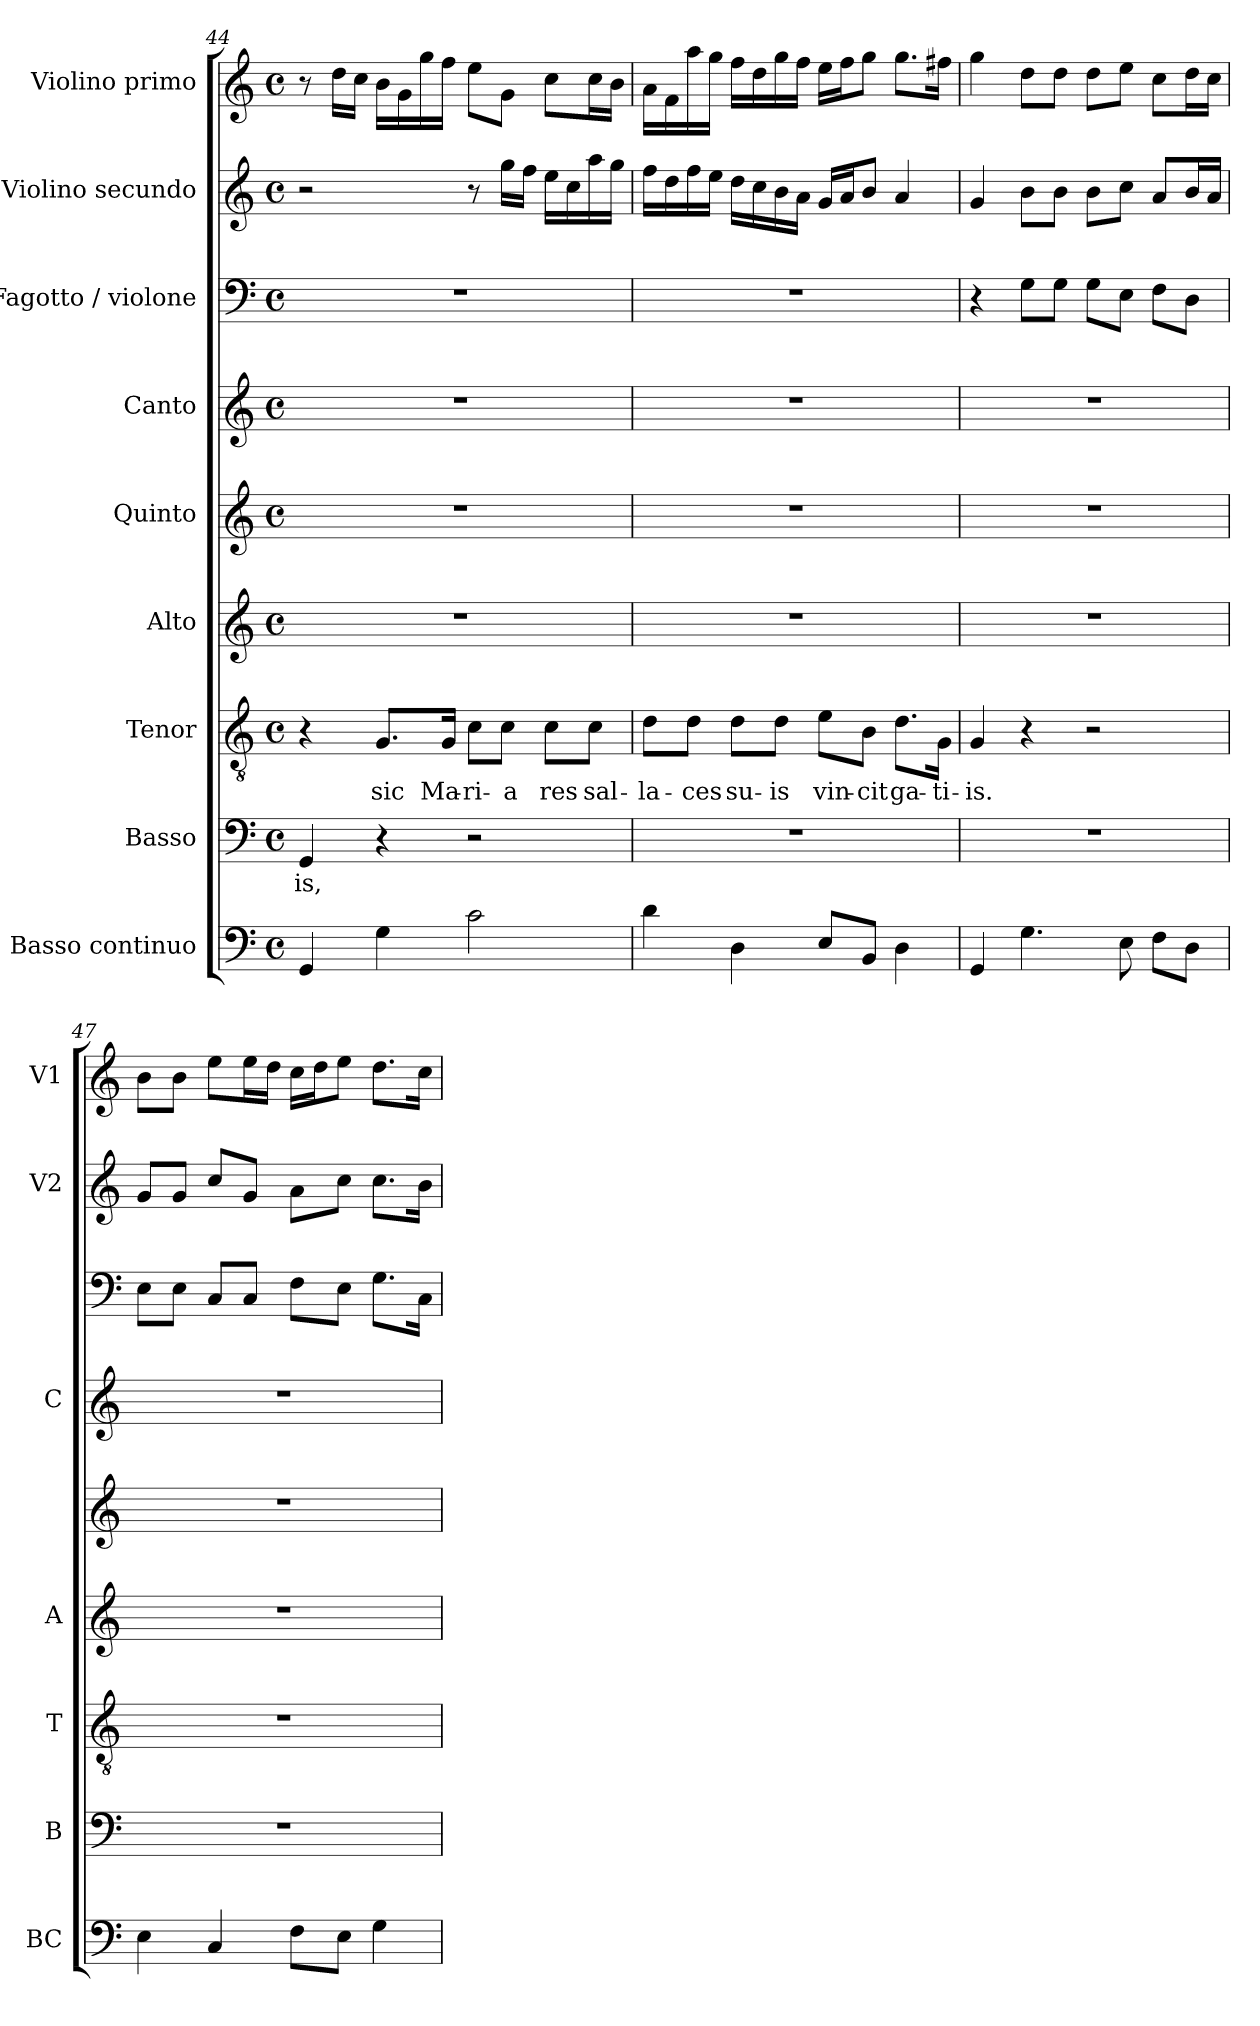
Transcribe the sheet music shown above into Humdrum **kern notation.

**kern	**kern	**text	**kern	**text	**kern	**kern	**kern	**kern	**kern	**kern
*part9	*part8	*part8	*part7	*part7	*part6	*part5	*part4	*part3	*part2	*part1
*staff9	*staff8	*staff8	*staff7	*staff7	*staff6	*staff5	*staff4	*staff3	*staff2	*staff1
*I"Basso continuo	*I"Basso	*	*I"Tenor	*	*I"Alto	*I"Quinto	*I"Canto	*I"Fagotto / violone	*I"Violino secundo	*I"Violino primo
*I'BC	*I'B	*	*I'T	*	*I'A	*	*I'C	*	*I'V2	*I'V1
*clefF4	*clefF4	*	*clefGv2	*	*clefG2	*clefG2	*clefG2	*clefF4	*clefG2	*clefG2
*k[]	*k[]	*	*k[]	*	*k[]	*k[]	*k[]	*k[]	*k[]	*k[]
*C:	*C:	*	*C:	*	*C:	*C:	*C:	*C:	*C:	*C:
*M4/4	*M4/4	*	*M4/4	*	*M4/4	*M4/4	*M4/4	*M4/4	*M4/4	*M4/4
*met(c)	*met(c)	*	*met(c)	*	*met(c)	*met(c)	*met(c)	*met(c)	*met(c)	*met(c)
=44	=44	=44	=44	=44	=44	=44	=44	=44	=44	=44
!	!	!LO:LY:b	!	!	!	!	!	!	!	!
4GG/	4GG/	-is,	4r	.	1r	1r	1r	1r	2r	8r
.	.	.	.	.	.	.	.	.	.	16dd\LL
.	.	.	.	.	.	.	.	.	.	16cc\JJ
!	!	!	!	!LO:LY:b	!	!	!	!	!	!
4G\	4r	.	8.G/L	sic	.	.	.	.	.	16b\LL
.	.	.	.	.	.	.	.	.	.	16g\
.	.	.	.	.	.	.	.	.	.	16gg\
!	!	!	!	!LO:LY:b	!	!	!	!	!	!
.	.	.	16G/Jk	Ma-	.	.	.	.	.	16ff\JJ
!	!	!	!	!LO:LY:b	!	!	!	!	!	!
2c\	2r	.	8c\L	-ri-	.	.	.	.	8r	8ee\L
!	!	!	!	!LO:LY:b	!	!	!	!	!	!
.	.	.	8c\J	-a	.	.	.	.	16gg\LL	8g\J
.	.	.	.	.	.	.	.	.	16ff\JJ	.
!	!	!	!	!LO:LY:b	!	!	!	!	!	!
.	.	.	8c\L	res	.	.	.	.	16ee\LL	8cc\L
.	.	.	.	.	.	.	.	.	16cc\	.
!	!	!	!	!LO:LY:b	!	!	!	!	!	!
.	.	.	8c\J	sal-	.	.	.	.	16aa\	16cc\L
.	.	.	.	.	.	.	.	.	16gg\JJ	16b\JJ
!!LO:PB:g=z
=45	=45	=45	=45	=45	=45	=45	=45	=45	=45	=45
!	!	!	!	!LO:LY:b	!	!	!	!	!	!
4d\	1r	.	8d\L	-la-	1r	1r	1r	1r	16ff\LL	16a\LL
.	.	.	.	.	.	.	.	.	16dd\	16f\
!	!	!	!	!LO:LY:b	!	!	!	!	!	!
.	.	.	8d\J	-ces	.	.	.	.	16ff\	16aa\
.	.	.	.	.	.	.	.	.	16ee\JJ	16gg\JJ
!	!	!	!	!LO:LY:b	!	!	!	!	!	!
4D\	.	.	8d\L	su-	.	.	.	.	16dd\LL	16ff\LL
.	.	.	.	.	.	.	.	.	16cc\	16dd\
!	!	!	!	!LO:LY:b	!	!	!	!	!	!
.	.	.	8d\J	-is	.	.	.	.	16b\	16gg\
.	.	.	.	.	.	.	.	.	16a\JJ	16ff\JJ
!	!	!	!	!LO:LY:b	!	!	!	!	!	!
8E/L	.	.	8e\L	vin-	.	.	.	.	16g/LL	16ee\LL
.	.	.	.	.	.	.	.	.	16a/J	16ff\J
!	!	!	!	!LO:LY:b	!	!	!	!	!	!
8BB/J	.	.	8B\J	-cit	.	.	.	.	8b/J	8gg\J
!	!	!	!	!LO:LY:b	!	!	!	!	!	!
4D\	.	.	8.d\L	ga-	.	.	.	.	4a/	8.gg\L
!	!	!	!	!LO:LY:b	!	!	!	!	!	!
.	.	.	16G\Jk	-ti-	.	.	.	.	.	16ff#X\Jk
=46	=46	=46	=46	=46	=46	=46	=46	=46	=46	=46
!	!	!	!	!LO:LY:b	!	!	!	!	!	!
4GG/	1r	.	4G/	-is.	1r	1r	1r	4r	4g/	4gg\
4.G\	.	.	4r	.	.	.	.	8G\L	8b\L	8dd\L
.	.	.	.	.	.	.	.	8G\J	8b\J	8dd\J
.	.	.	2r	.	.	.	.	8G\L	8b\L	8dd\L
8E\	.	.	.	.	.	.	.	8E\J	8cc\J	8ee\J
8F\L	.	.	.	.	.	.	.	8F\L	8a/L	8cc\L
8D\J	.	.	.	.	.	.	.	8D\J	16b/L	16dd\L
.	.	.	.	.	.	.	.	.	16a/JJ	16cc\JJ
=47	=47	=47	=47	=47	=47	=47	=47	=47	=47	=47
4E\	1r	.	1r	.	1r	1r	1r	8E\L	8g/L	8b\L
.	.	.	.	.	.	.	.	8E\J	8g/J	8b\J
4C/	.	.	.	.	.	.	.	8C/L	8cc/L	8ee\L
.	.	.	.	.	.	.	.	8C/J	8g/J	16ee\L
.	.	.	.	.	.	.	.	.	.	16dd\JJ
8F\L	.	.	.	.	.	.	.	8F\L	8a\L	16cc\LL
.	.	.	.	.	.	.	.	.	.	16dd\J
8E\J	.	.	.	.	.	.	.	8E\J	8cc\J	8ee\J
4G\	.	.	.	.	.	.	.	8.G\L	8.cc\L	8.dd\L
.	.	.	.	.	.	.	.	16C\Jk	16b\Jk	16cc\Jk
=	=	=	=	=	=	=	=	=	=	=
*-	*-	*-	*-	*-	*-	*-	*-	*-	*-	*-
